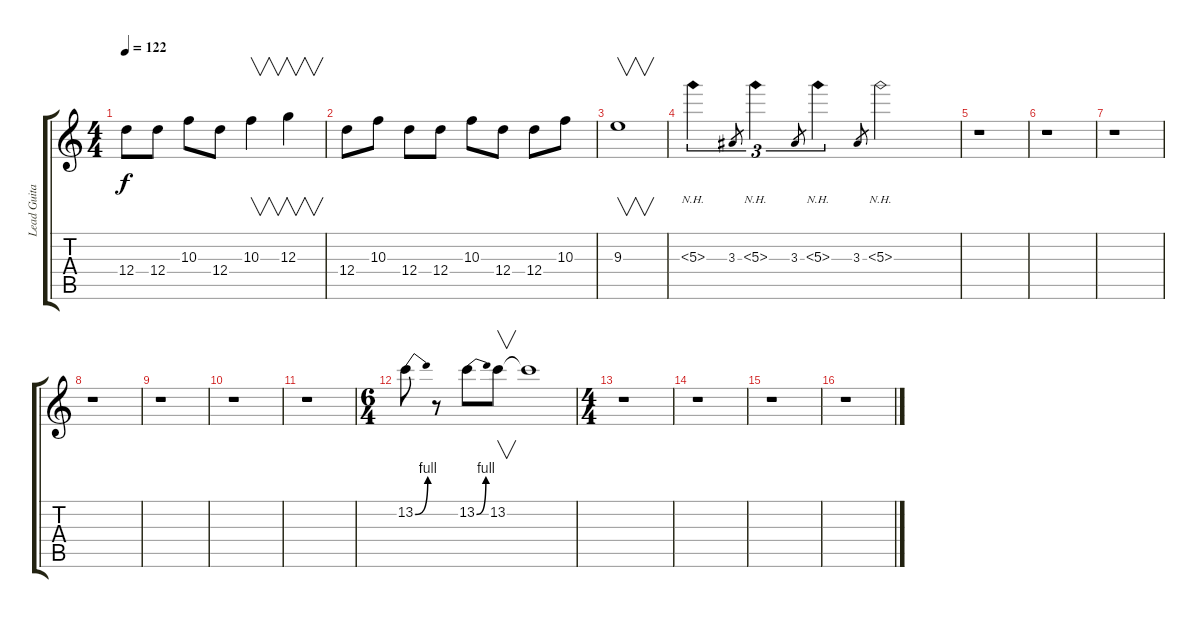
\track ("Lead Guitar" "Lead Guita") {instrument overdrivenguitar}
\staff {score tabs}
\tuning (E4 B3 G3 D3 A2 E2) {hide}
\ts (4 4)
\tempo 122
\clef g2
\ks c
12.4.8{dy f} 12.4.8 10.3.8 12.4.8 10.3.4{v} 12.3.4{v} |
12.4.8 10.3.8 12.4.8 12.4.8 10.3.8 12.4.8 12.4.8 10.3.8 |
9.3.1{v} |
5.3{nh}.4{tu (3 2) txt ""} 3.3.8{gr} 5.3{nh}.4{tu (3 2)} 3.3.8{gr} 5.3{nh}.4{tu (3 2)} 3.3.8{gr} 5.3{nh}.2 |
r.1 |
r.1 |
r.1 |
r.1 |
r.1 |
r.1 |
r.1 |
\ts (6 4)
13.2{be (bend 0 0 60 4)}.8 r.8 13.2{be (bend 0 0 60 4)}.8 13.2.8{v} 13.2{t}.1 |
\ts (4 4)
r.1 |
r.1 |
r.1 |
r.1
